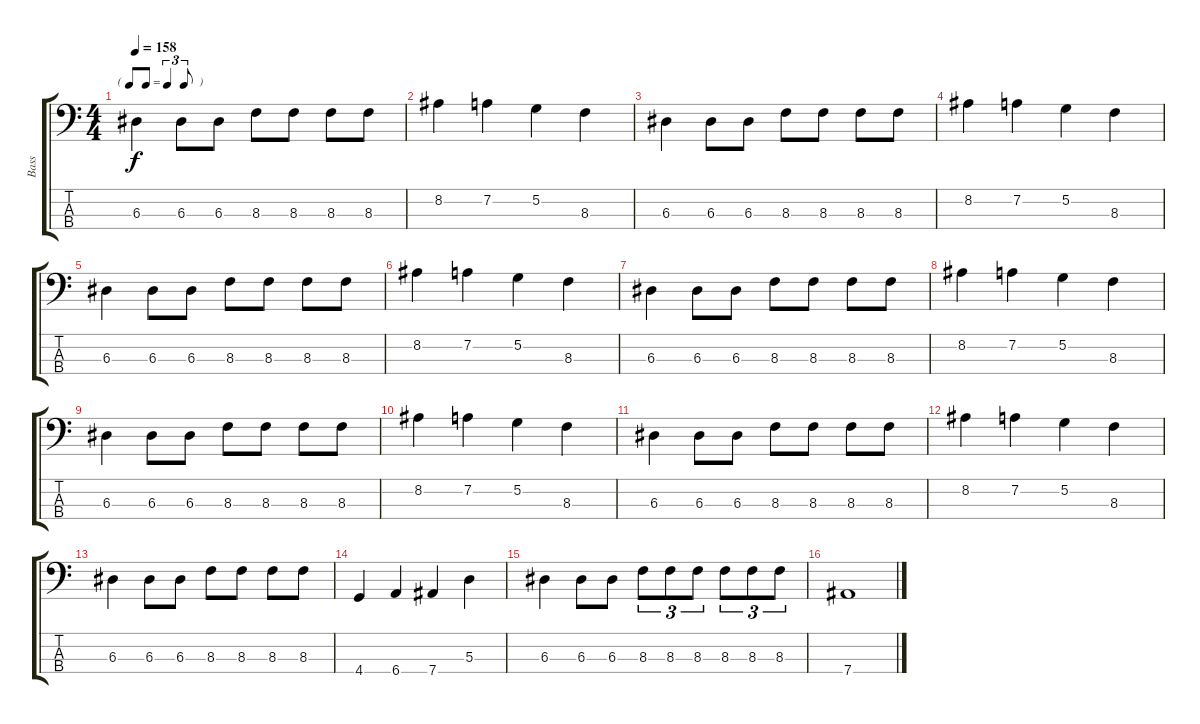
\track ("Bass" "Bass") {instrument electricbassfinger}
\staff {score tabs}
\tuning (G2 D2 A1 Eb1) {hide}
\ts (4 4)
\tf triplet8th
\tempo 158
\clef f4
\ks c
6.3.4{dy f} 6.3.8 6.3.8 8.3.8 8.3.8 8.3.8 8.3.8 |
8.2.4 7.2.4 5.2.4 8.3.4 |
6.3.4 6.3.8 6.3.8 8.3.8 8.3.8 8.3.8 8.3.8 |
8.2.4 7.2.4 5.2.4 8.3.4 |
6.3.4 6.3.8 6.3.8 8.3.8 8.3.8 8.3.8 8.3.8 |
8.2.4 7.2.4 5.2.4 8.3.4 |
6.3.4 6.3.8 6.3.8 8.3.8 8.3.8 8.3.8 8.3.8 |
8.2.4 7.2.4 5.2.4 8.3.4 |
6.3.4 6.3.8 6.3.8 8.3.8 8.3.8 8.3.8 8.3.8 |
8.2.4 7.2.4 5.2.4 8.3.4 |
6.3.4 6.3.8 6.3.8 8.3.8 8.3.8 8.3.8 8.3.8 |
8.2.4 7.2.4 5.2.4 8.3.4 |
6.3.4 6.3.8 6.3.8 8.3.8 8.3.8 8.3.8 8.3.8 |
4.4.4 6.4.4 7.4.4 5.3.4 |
6.3.4 6.3.8 6.3.8 8.3.8{tu (3 2)} 8.3.8{tu (3 2)} 8.3.8{tu (3 2)} 8.3.8{tu (3 2)} 8.3.8{tu (3 2)} 8.3.8{tu (3 2)} |
7.4.1
